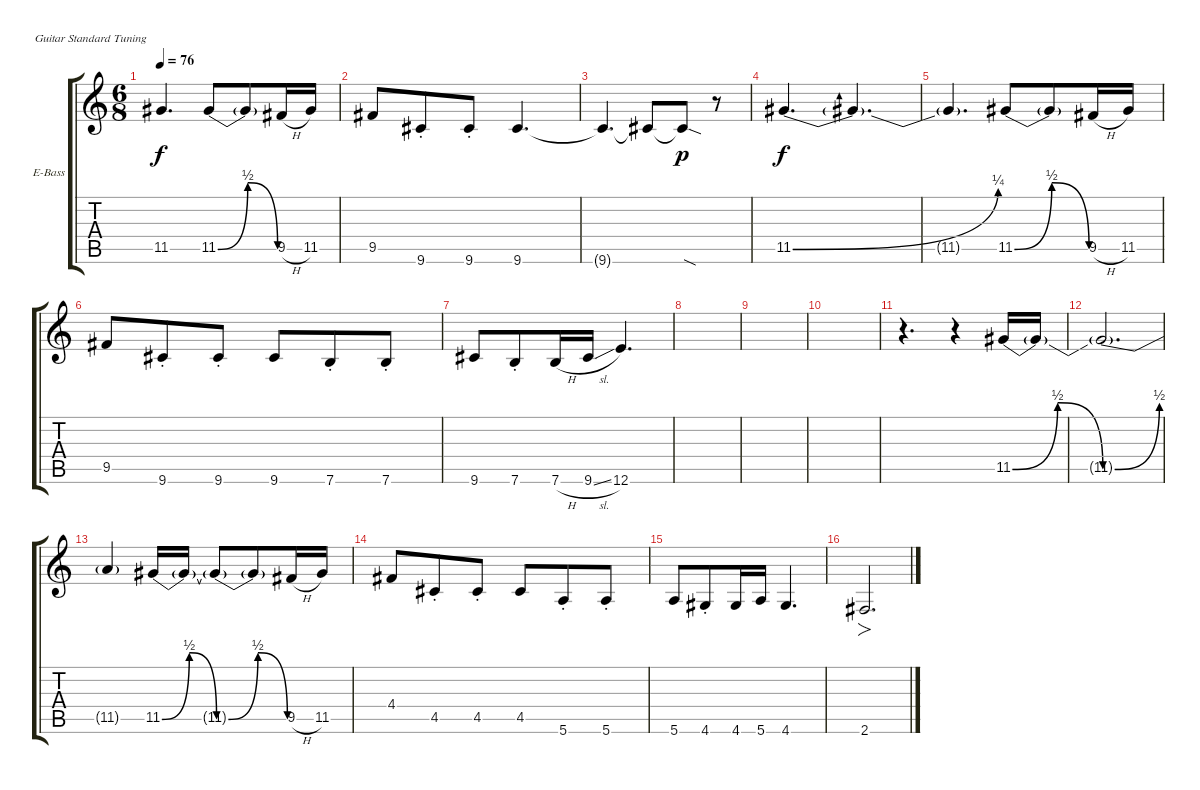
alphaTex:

\defaultSystemsLayout 4
\bracketExtendMode groupsimilarinstruments
\firstSystemTrackNameOrientation horizontal
\otherSystemsTrackNameOrientation horizontal
\track ("Kirk Hammett (Solo)" "E-Bass") {instrument distortionguitar}
\staff {score tabs}
\tuning (E4 B3 G3 D3 A2 E2)
\ts (6 8)
\tempo 76
\clef g2
\ks c
11.5{t}.4{d dy f} 11.5{be (bendrelease 0 0 12.6 2 37.199999999999996 2 46.199999999999996 0)}.8 11.5{t}.8 9.5{h}.16 11.5.16 |
9.5.8 9.6{st}.8 9.6{st}.8 9.6.4{d} |
9.6{t}.4{d} 9.6{t}.8 9.6{sod t}.8{dy p} r.8 |
11.5{be (bend 0 0 24.599999999999998 1)}.4{d dy f} 11.5{t}.4{d} |
11.5{t}.4{d} 11.5{be (bendrelease 0 0 12.6 2 37.199999999999996 2 46.199999999999996 0)}.8 11.5{t}.8 9.5{h}.16 11.5.16 |
9.5.8 9.6{st}.8 9.6{st}.8 9.6.8 7.6{st}.8 7.6{st}.8 |
9.6.8 7.6{st}.8 7.6{h}.16 9.6{sl}.16 12.6.4{d} |
|
|
|
r.4{d} r.4 11.5{be (bendrelease 0 0 11.4 2 27.599999999999998 2 36.6 0)}.16 11.5{t}.16 |
11.5{be (bend 0 0 6.6 2) t}.2{d} |
11.5{t}.4 11.5{be (bendrelease 0 0 13.2 2 31.2 2 41.4 0)}.16 11.5{t}.16 11.5{be (bendrelease 0 0 12.6 2 31.2 2 42 0) t}.8 11.5{t}.8 9.5{h}.16 11.5.16 |
4.4.8 4.5{st}.8 4.5{st}.8 4.5.8 5.6{st}.8 5.6{st}.8 |
5.6.8 4.6{st}.8 4.6.16 5.6.16 4.6.4{d} |
2.6.2{fo d}
